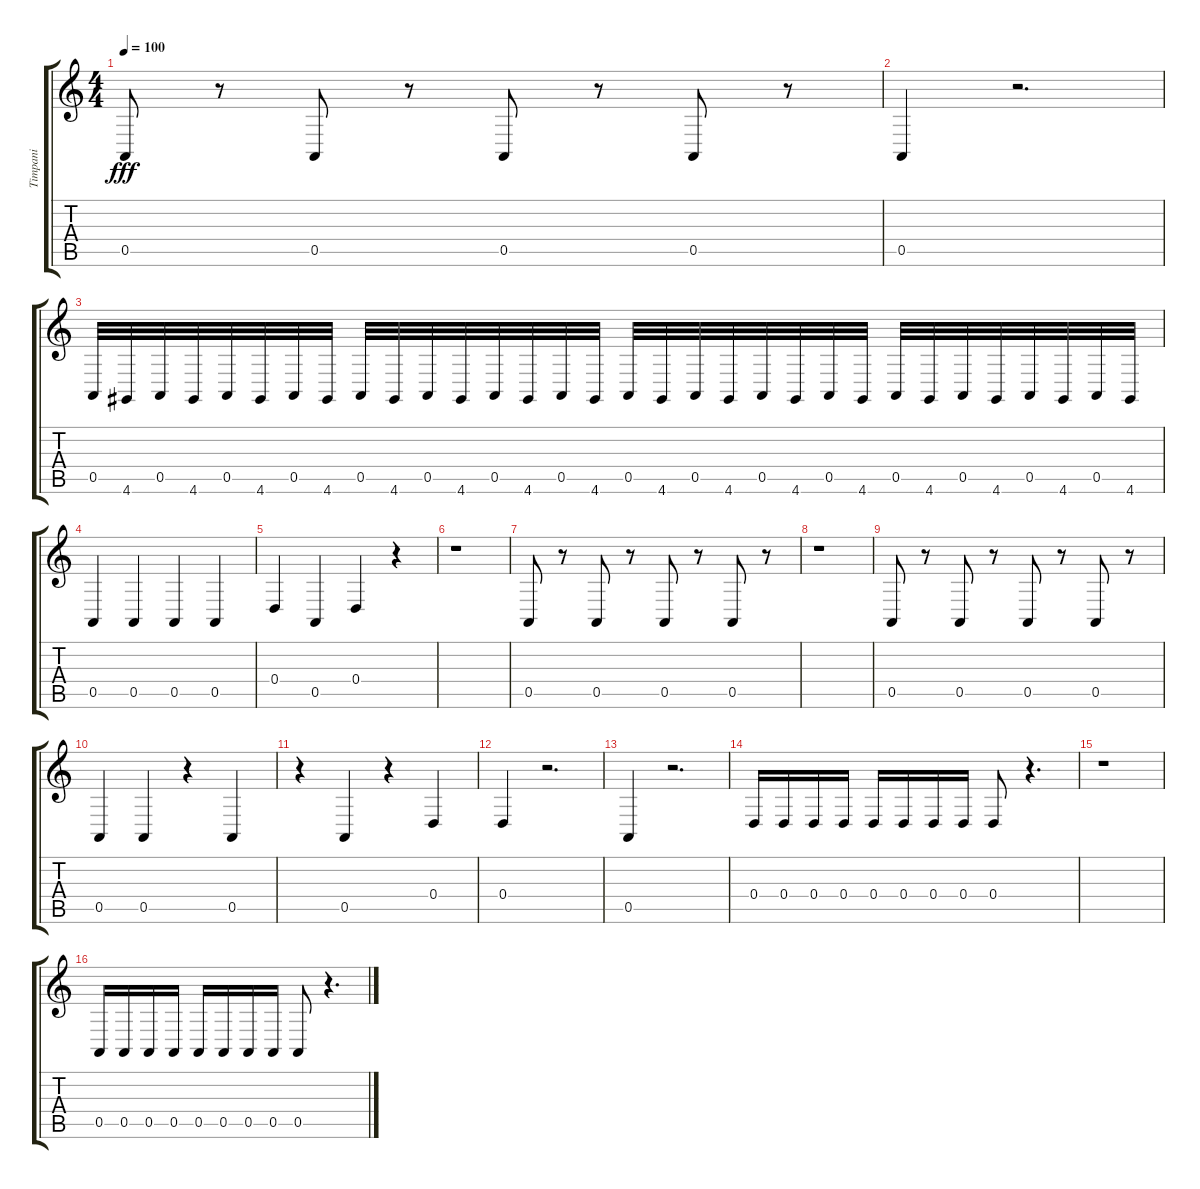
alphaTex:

\track ("Timpani" "Timpani") {instrument timpani}
\staff {score tabs}
\tuning (E4 B3 G3 D3 A2 E2) {hide}
\ts (4 4)
\tempo 100
\clef g2
\ks c
0.5.8{dy fff} r.8 0.5.8 r.8 0.5.8 r.8 0.5.8 r.8 |
0.5.4 r.2{d} |
0.5.32 4.6.32 0.5.32 4.6.32 0.5.32 4.6.32 0.5.32 4.6.32 0.5.32 4.6.32 0.5.32 4.6.32 0.5.32 4.6.32 0.5.32 4.6.32 0.5.32 4.6.32 0.5.32 4.6.32 0.5.32 4.6.32 0.5.32 4.6.32 0.5.32 4.6.32 0.5.32 4.6.32 0.5.32 4.6.32 0.5.32 4.6.32 |
0.5.4 0.5.4 0.5.4 0.5.4 |
0.4.4 0.5.4 0.4.4 r.4 |
r.1 |
0.5.8 r.8 0.5.8 r.8 0.5.8 r.8 0.5.8 r.8 |
r.1 |
0.5.8 r.8 0.5.8 r.8 0.5.8 r.8 0.5.8 r.8 |
0.5.4 0.5.4 r.4 0.5.4 |
r.4 0.5.4 r.4 0.4.4 |
0.4.4 r.2{d} |
0.5.4 r.2{d} |
0.4.16 0.4.16 0.4.16 0.4.16 0.4.16 0.4.16 0.4.16 0.4.16 0.4.8 r.4{d} |
r.1 |
0.5.16 0.5.16 0.5.16 0.5.16 0.5.16 0.5.16 0.5.16 0.5.16 0.5.8 r.4{d}
